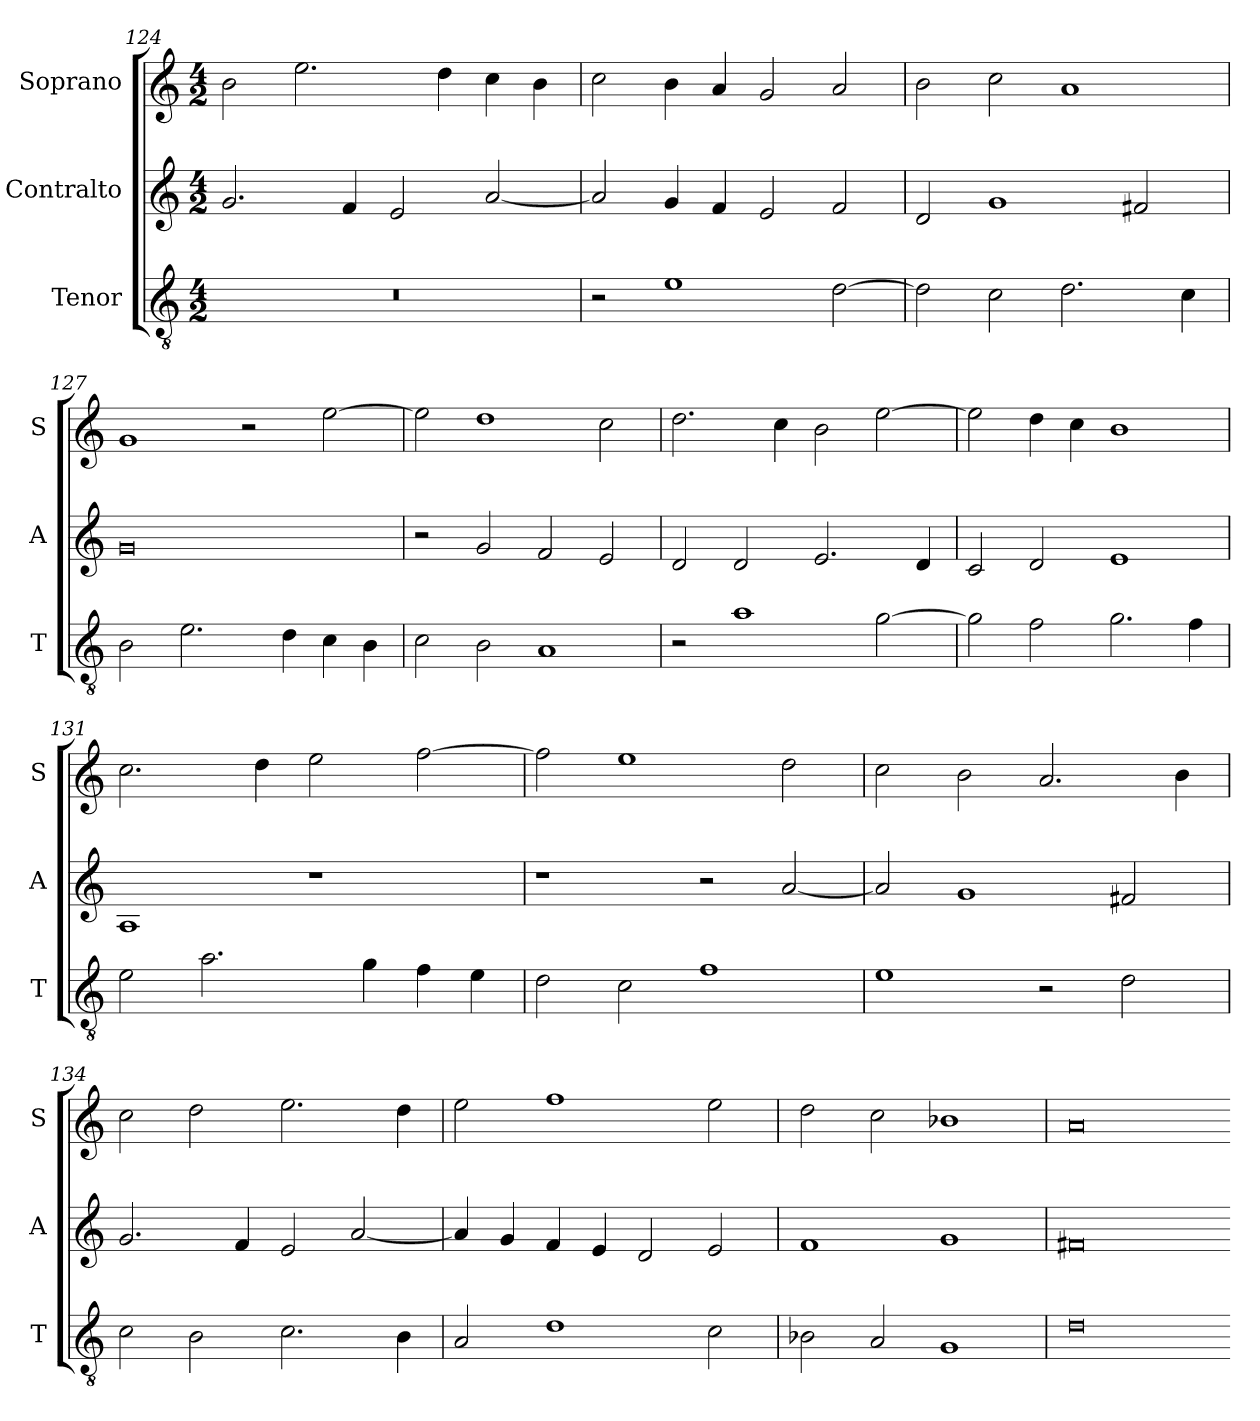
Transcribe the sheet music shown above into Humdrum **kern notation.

**kern	**kern	**kern
*part3	*part2	*part1
*staff3	*staff2	*staff1
*I"Tenor	*I"Contralto	*I"Soprano
*I'T	*I'A	*I'S
*clefGv2	*clefG2	*clefG2
*k[]	*k[]	*k[]
*A:aeo	*A:aeo	*A:aeo
*M4/2	*M4/2	*M4/2
=124	=124	=124
0r	2.g	2b
.	.	2.ee
.	4f	.
.	2e	.
.	.	4dd
.	[2a	4cc
.	.	4b
=125	=125	=125
2r	2a]	2cc
1e	4g	4b
.	4f	4a
.	2e	2g
[2d	2f	2a
=126	=126	=126
2d]	2d	2b
2c	1g	2cc
2.d	.	1a
.	2f#X	.
4c	.	.
=127	=127	=127
2B	0g	1g
2.e	.	.
.	.	2r
4d	.	.
4c	.	[2ee
4B	.	.
=128	=128	=128
2c	2r	2ee]
2B	2g	1dd
1A	2f	.
.	2e	2cc
=129	=129	=129
2r	2d	2.dd
1a	2d	.
.	.	4cc
.	2.e	2b
[2g	.	[2ee
.	4d	.
=130	=130	=130
2g]	2c	2ee]
2f	2d	4dd
.	.	4cc
2.g	1e	1b
4f	.	.
=131	=131	=131
2e	1A	2.cc
2.a	.	.
.	.	4dd
.	1r	2ee
4g	.	.
4f	.	[2ff
4e	.	.
=132	=132	=132
2d	1r	2ff]
2c	.	1ee
1f	2r	.
.	[2a	2dd
=133	=133	=133
1e	2a]	2cc
.	1g	2b
2r	.	2.a
2d	2f#X	.
.	.	4b
=134	=134	=134
2c	2.g	2cc
2B	.	2dd
.	4f	.
2.c	2e	2.ee
.	[2a	.
4B	.	4dd
=135	=135	=135
2A	4a]	2ee
.	4g	.
1d	4f	1ff
.	4e	.
.	2d	.
2c	2e	2ee
=136	=136	=136
2B-X	1f	2dd
2A	.	2cc
1G	1g	1b-X
=137	=137	=137
0d	0f#X	0a
=-	=-	=-
*-	*-	*-
